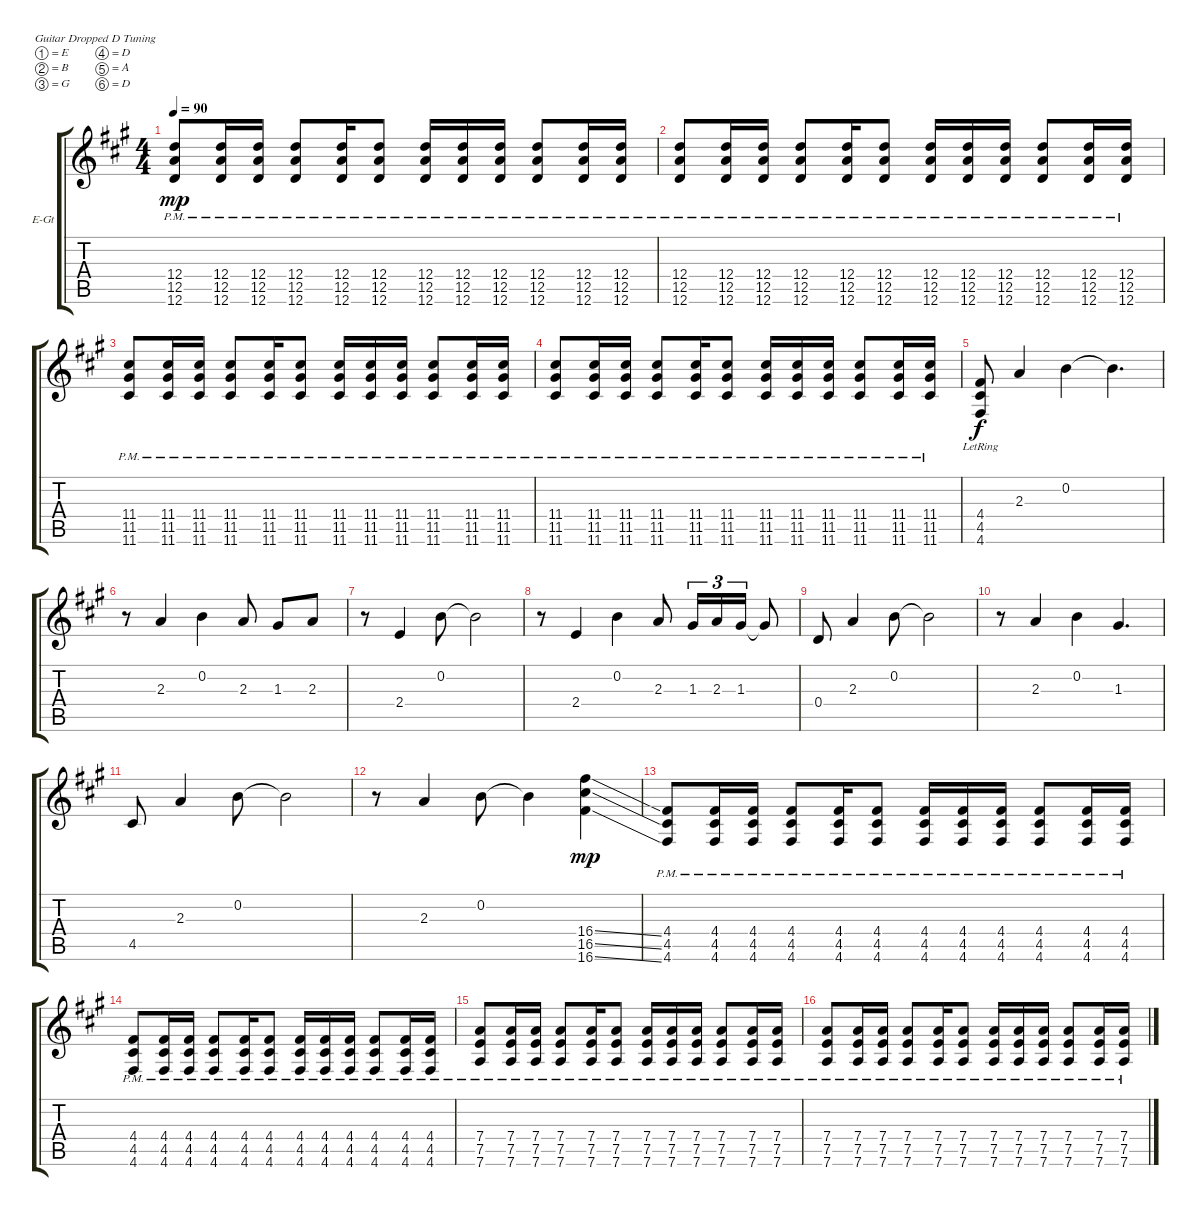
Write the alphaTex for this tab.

\bracketExtendMode groupsimilarinstruments
\firstSystemTrackNameOrientation horizontal
\otherSystemsTrackNameOrientation horizontal
\track ("Electric Guitar 1" "E-Gt") {instrument distortionguitar}
\staff {score tabs}
\tuning (E4 B3 G3 D3 A2 D2)
\ts (4 4)
\tempo 90
\clef g2
\ks f#minor
(12.5{pm} 12.4{pm} 12.6{pm}).8{dy mp} (12.6{pm} 12.5{pm} 12.4{pm}).16 (12.6{pm} 12.5{pm} 12.4{pm}).16 (12.6{pm} 12.4{pm} 12.5{pm}).8 (12.6{pm} 12.4{pm} 12.5{pm}).16 (12.6{pm} 12.5{pm} 12.4{pm}).8 (12.6{pm} 12.4{pm} 12.5{pm}).16 (12.6{pm} 12.5{pm} 12.4{pm}).16 (12.6{pm} 12.5{pm} 12.4{pm}).16 (12.6{pm} 12.5{pm} 12.4{pm}).8 (12.6{pm} 12.4{pm} 12.5{pm}).16 (12.6{pm} 12.5{pm} 12.4{pm}).16 |
(12.5{pm} 12.4{pm} 12.6{pm}).8 (12.6{pm} 12.5{pm} 12.4{pm}).16 (12.6{pm} 12.5{pm} 12.4{pm}).16 (12.6{pm} 12.4{pm} 12.5{pm}).8 (12.6{pm} 12.4{pm} 12.5{pm}).16 (12.6{pm} 12.5{pm} 12.4{pm}).8 (12.6{pm} 12.4{pm} 12.5{pm}).16 (12.6{pm} 12.5{pm} 12.4{pm}).16 (12.6{pm} 12.5{pm} 12.4{pm}).16 (12.6{pm} 12.5{pm} 12.4{pm}).8 (12.6{pm} 12.4{pm} 12.5{pm}).16 (12.6{pm} 12.5{pm} 12.4{pm}).16 |
(11.5{pm} 11.4{pm} 11.6{pm}).8 (11.6{pm} 11.5{pm} 11.4{pm}).16 (11.6{pm} 11.5{pm} 11.4{pm}).16 (11.6{pm} 11.4{pm} 11.5{pm}).8 (11.6{pm} 11.4{pm} 11.5{pm}).16 (11.6{pm} 11.5{pm} 11.4{pm}).8 (11.6{pm} 11.4{pm} 11.5{pm}).16 (11.6{pm} 11.5{pm} 11.4{pm}).16 (11.6{pm} 11.5{pm} 11.4{pm}).16 (11.6{pm} 11.5{pm} 11.4{pm}).8 (11.6{pm} 11.4{pm} 11.5{pm}).16 (11.6{pm} 11.5{pm} 11.4{pm}).16 |
(11.5{pm} 11.4{pm} 11.6{pm}).8 (11.6{pm} 11.5{pm} 11.4{pm}).16 (11.6{pm} 11.5{pm} 11.4{pm}).16 (11.6{pm} 11.4{pm} 11.5{pm}).8 (11.6{pm} 11.4{pm} 11.5{pm}).16 (11.6{pm} 11.5{pm} 11.4{pm}).8 (11.6{pm} 11.4{pm} 11.5{pm}).16 (11.6{pm} 11.5{pm} 11.4{pm}).16 (11.6{pm} 11.5{pm} 11.4{pm}).16 (11.6{pm} 11.5{pm} 11.4{pm}).8 (11.6{pm} 11.4{pm} 11.5{pm}).16 (11.6{pm} 11.5{pm} 11.4{pm}).16 |
(4.6{lr} 4.5{lr} 4.4{lr}).8{dy f} 2.3.4 0.2.4 0.2{t}.4{d} |
r.8 2.3.4 0.2.4 2.3.8 1.3.8 2.3.8 |
r.8 2.4.4 0.2.8 0.2{t}.2 |
r.8 2.4.4 0.2.4 2.3.8 1.3.16{tu (3 2)} 2.3.16{tu (3 2)} 1.3.16{tu (3 2)} 1.3{t}.8 |
0.4.8 2.3.4 0.2.8 0.2{t}.2 |
r.8 2.3.4 0.2.4 1.3.4{d} |
4.5.8 2.3.4 0.2.8 0.2{t}.2 |
r.8 2.3.4 0.2.8 0.2{t}.4 (16.6{ss} 16.5{ss} 16.4{ss}).4{dy mp} |
(4.5{pm} 4.4{pm} 4.6{pm}).8 (4.6{pm} 4.5{pm} 4.4{pm}).16 (4.6{pm} 4.5{pm} 4.4{pm}).16 (4.6{pm} 4.4{pm} 4.5{pm}).8 (4.6{pm} 4.4{pm} 4.5{pm}).16 (4.6{pm} 4.5{pm} 4.4{pm}).8 (4.6{pm} 4.4{pm} 4.5{pm}).16 (4.6{pm} 4.5{pm} 4.4{pm}).16 (4.6{pm} 4.5{pm} 4.4{pm}).16 (4.6{pm} 4.5{pm} 4.4{pm}).8 (4.6{pm} 4.4{pm} 4.5{pm}).16 (4.6{pm} 4.5{pm} 4.4{pm}).16 |
(4.5{pm} 4.4{pm} 4.6{pm}).8 (4.6{pm} 4.5{pm} 4.4{pm}).16 (4.6{pm} 4.5{pm} 4.4{pm}).16 (4.6{pm} 4.4{pm} 4.5{pm}).8 (4.6{pm} 4.4{pm} 4.5{pm}).16 (4.6{pm} 4.5{pm} 4.4{pm}).8 (4.6{pm} 4.4{pm} 4.5{pm}).16 (4.6{pm} 4.5{pm} 4.4{pm}).16 (4.6{pm} 4.5{pm} 4.4{pm}).16 (4.6{pm} 4.5{pm} 4.4{pm}).8 (4.6{pm} 4.4{pm} 4.5{pm}).16 (4.6{pm} 4.5{pm} 4.4{pm}).16 |
(7.5{pm} 7.4{pm} 7.6{pm}).8 (7.6{pm} 7.5{pm} 7.4{pm}).16 (7.6{pm} 7.5{pm} 7.4{pm}).16 (7.6{pm} 7.4{pm} 7.5{pm}).8 (7.6{pm} 7.4{pm} 7.5{pm}).16 (7.6{pm} 7.5{pm} 7.4{pm}).8 (7.6{pm} 7.4{pm} 7.5{pm}).16 (7.6{pm} 7.5{pm} 7.4{pm}).16 (7.6{pm} 7.5{pm} 7.4{pm}).16 (7.6{pm} 7.5{pm} 7.4{pm}).8 (7.6{pm} 7.4{pm} 7.5{pm}).16 (7.6{pm} 7.5{pm} 7.4{pm}).16 |
(7.5{pm} 7.4{pm} 7.6{pm}).8 (7.6{pm} 7.5{pm} 7.4{pm}).16 (7.6{pm} 7.5{pm} 7.4{pm}).16 (7.6{pm} 7.4{pm} 7.5{pm}).8 (7.6{pm} 7.4{pm} 7.5{pm}).16 (7.6{pm} 7.5{pm} 7.4{pm}).8 (7.6{pm} 7.4{pm} 7.5{pm}).16 (7.6{pm} 7.5{pm} 7.4{pm}).16 (7.6{pm} 7.5{pm} 7.4{pm}).16 (7.6{pm} 7.5{pm} 7.4{pm}).8 (7.6{pm} 7.4{pm} 7.5{pm}).16 (7.6{pm} 7.5{pm} 7.4{pm}).16
